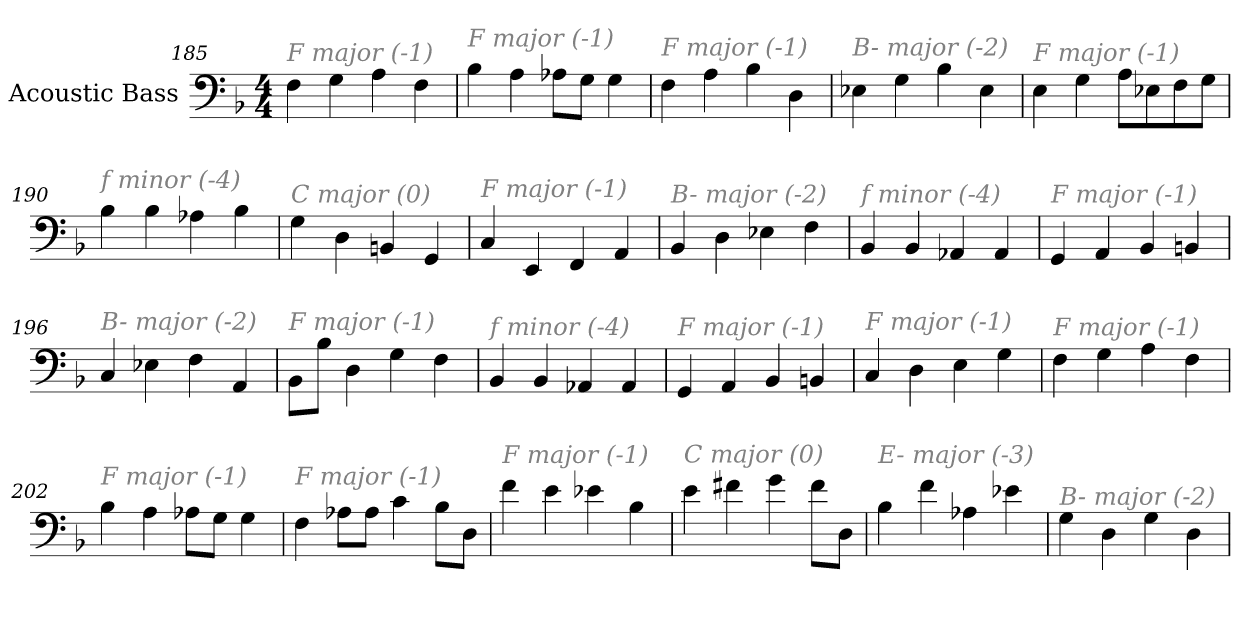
**kern
*part1
*staff1
*I"Acoustic Bass
*clefF4
*ITrd7c12
*k[b-]
*F:
*M4/4
=185
!LO:TX:i:color=#808080:t=F major (-1)
4FF
4GG
4AA
4FF
=186
!LO:TX:i:color=#808080:t=F major (-1)
4BB-
4AA
8AA-XL
8GGJ
4GG
=187
!LO:TX:i:color=#808080:t=F major (-1)
4FF
4AA
4BB-
4DD
=188
!LO:TX:i:color=#808080:t=B- major (-2)
4EE-X
4GG
4BB-
4EE-
=189
!LO:TX:i:color=#808080:t=F major (-1)
4EE
4GG
8AAL
8EE-X
8FF
8GGJ
=190
!LO:TX:i:color=#808080:t=f minor (-4)
4BB-
4BB-
4AA-X
4BB-
=191
!LO:TX:i:color=#808080:t=C major (0)
4GG
4DD
4BBBn
4GGG
=192
!LO:TX:i:color=#808080:t=F major (-1)
4CC
4EEE
4FFF
4AAA
=193
!LO:TX:i:color=#808080:t=B- major (-2)
4BBB-
4DD
4EE-X
4FF
=194
!LO:TX:i:color=#808080:t=f minor (-4)
4BBB-
4BBB-
4AAA-X
4AAA-
=195
!LO:TX:i:color=#808080:t=F major (-1)
4GGG
4AAA
4BBB-
4BBBn
=196
!LO:TX:i:color=#808080:t=B- major (-2)
4CC
4EE-X
4FF
4AAA
=197
!LO:TX:i:color=#808080:t=F major (-1)
8BBB-L
8BB-J
4DD
4GG
4FF
=198
!LO:TX:i:color=#808080:t=f minor (-4)
4BBB-
4BBB-
4AAA-X
4AAA-
=199
!LO:TX:i:color=#808080:t=F major (-1)
4GGG
4AAA
4BBB-
4BBBn
=200
!LO:TX:i:color=#808080:t=F major (-1)
4CC
4DD
4EE
4GG
=201
!LO:TX:i:color=#808080:t=F major (-1)
4FF
4GG
4AA
4FF
=202
!LO:TX:i:color=#808080:t=F major (-1)
4BB-
4AA
8AA-XL
8GGJ
4GG
=203
!LO:TX:i:color=#808080:t=F major (-1)
4FF
8AA-XL
8AA-J
4C
8BB-L
8DDJ
=204
!LO:TX:i:color=#808080:t=F major (-1)
4F
4E
4E-X
4BB-
=205
!LO:TX:i:color=#808080:t=C major (0)
4E
4F#X
4G
8F#L
8DDJ
=206
!LO:TX:i:color=#808080:t=E- major (-3)
4BB-
4F
4AA-X
4E-X
=207
!LO:TX:i:color=#808080:t=B- major (-2)
4GG
4DD
4GG
4DD
=
*-
